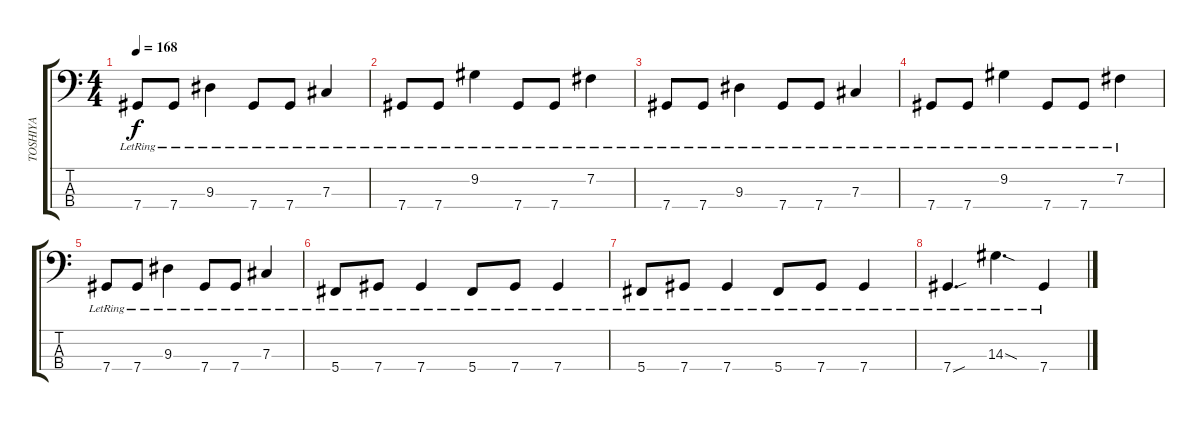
\track ("TOSHIYA" "TOSHIYA") {instrument electricbassfinger}
\staff {score tabs}
\tuning (E2 B1 Gb1 Db1) {hide}
\ts (4 4)
\tempo 168
\clef f4
\ks c
7.4{lr}.8{dy f} 7.4{lr}.8 9.3{lr}.4 7.4{lr}.8 7.4{lr}.8 7.3{lr}.4 |
7.4{lr}.8 7.4{lr}.8 9.2{lr}.4 7.4{lr}.8 7.4{lr}.8 7.2{lr}.4 |
7.4{lr}.8 7.4{lr}.8 9.3{lr}.4 7.4{lr}.8 7.4{lr}.8 7.3{lr}.4 |
7.4{lr}.8 7.4{lr}.8 9.2{lr}.4 7.4{lr}.8 7.4{lr}.8 7.2{lr}.4 |
7.4{lr}.8 7.4{lr}.8 9.3{lr}.4 7.4{lr}.8 7.4{lr}.8 7.3{lr}.4 |
5.4{lr}.8 7.4{lr}.8 7.4{lr}.4 5.4{lr}.8 7.4{lr}.8 7.4{lr}.4 |
5.4{lr}.8 7.4{lr}.8 7.4{lr}.4 5.4{lr}.8 7.4{lr}.8 7.4{lr}.4 |
7.4{sou lr}.4{d} 14.3{sod lr}.4{d} 7.4{lr}.4
